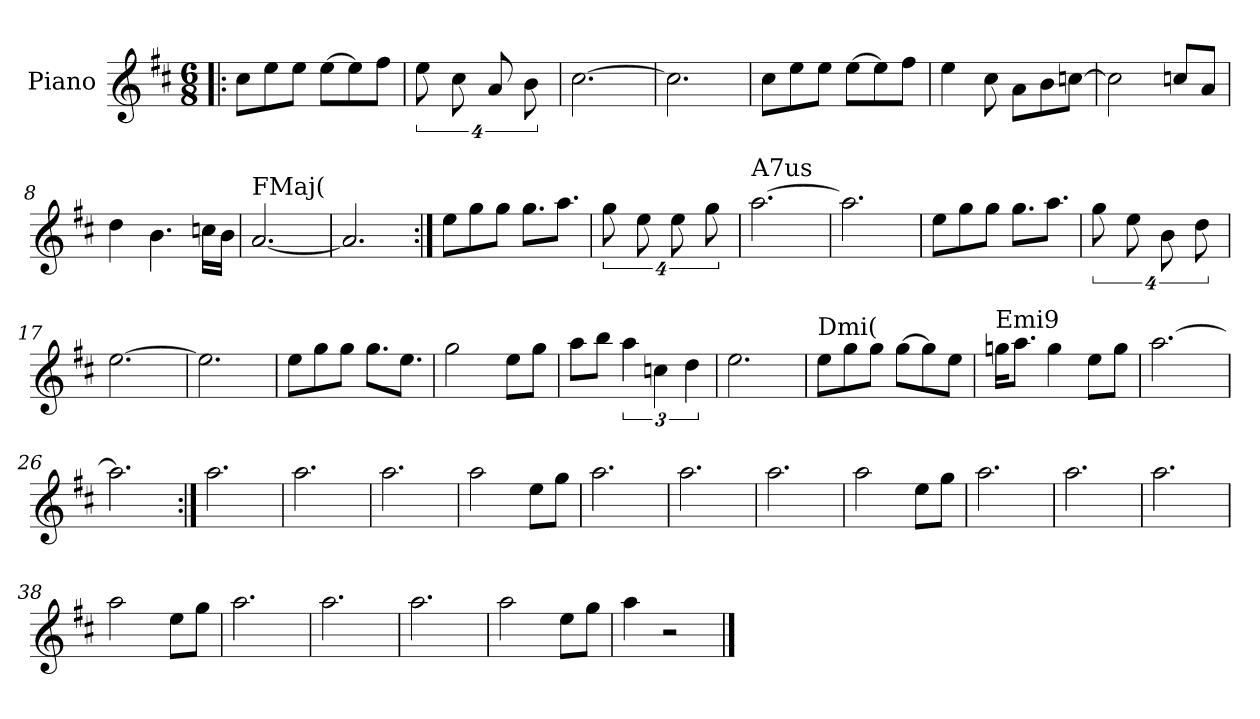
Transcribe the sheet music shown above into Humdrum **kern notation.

**kern
*part1
*staff1
*I"Piano
*I'Pno
*clefG2
*k[f#c#]
*D:
*M6/8
=1!|:
8cc#\L
8ee\
8ee\J
[8ee\L
8ee\]
8ff#\J
=2
16%3ee\
16%3cc#\
16%3a/
16%3b\
=3
[2.cc#\
=4
2.cc#\]
!!LO:LB:g=z
=5
8cc#\L
8ee\
8ee\J
[8ee\L
8ee\]
8ff#\J
=6
4ee\
8cc#\
8a\L
8b\
[8ccn\J
=7
2cc\]
8ccn/L
8a/J
=8
4dd\
4.b\
16ccn\LL
16b\JJ
=9
!LO:TX:a:t=FMaj(
[2.a/
=10
2.a/]
!!LO:LB:g=z
=11:|!
8ee\L
8gg\
8gg\J
8.gg\L
8.aa\J
=12
16%3gg\
16%3ee\
16%3ee\
16%3gg\
=13
!LO:TX:a:t=A7us
[2.aa\
=14
2.aa\]
!!LO:LB:g=z
=15
8ee\L
8gg\
8gg\J
8.gg\L
8.aa\J
=16
16%3gg\
16%3ee\
16%3b\
16%3dd\
=17
[2.ee\
=18
2.ee\]
!!LO:LB:g=z
=19
8ee\L
8gg\
8gg\J
8.gg\L
8.ee\J
=20
2gg\
8ee\L
8gg\J
=21
8aa\L
8bb\J
6aa\
6ccn\
6dd\
=22
2.ee\
!!LO:LB:g=z
=23
!LO:TX:a:t=Dmi(
8ee\L
8gg\
8gg\J
[8gg\L
8gg\]
8ee\J
=24
!LO:TX:a:t=Emi9
16ggn\KL
8.aa\J
4gg\
8ee\L
8gg\J
=25
[2.aa\
=26
2.aa\]
!!LO:LB:g=z
=27:|!
2.aa\
=28
2.aa\
=29
2.aa\
=30
2aa\
8ee\L
8gg\J
=31
2.aa\
=32
2.aa\
=33
2.aa\
=34
2aa\
8ee\L
8gg\J
!!LO:LB:g=z
=35
2.aa\
=36
2.aa\
=37
2.aa\
=38
2aa\
8ee\L
8gg\J
=39
2.aa\
=40
2.aa\
=41
2.aa\
=42
2aa\
8ee\L
8gg\J
=43
4aa\
2r
==
*-
